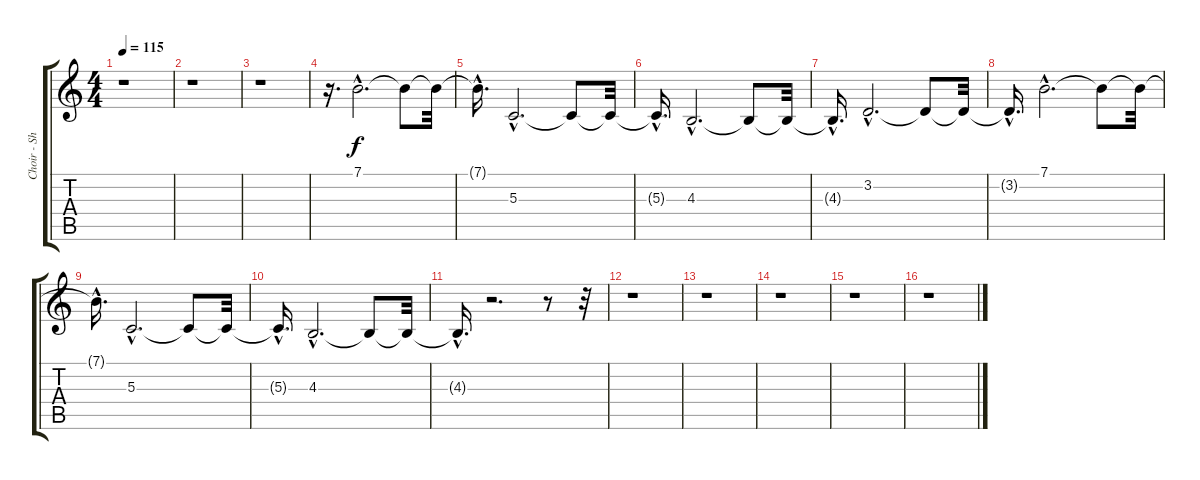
\track ("Choir - Sherinian" "Choir - Sh") {instrument choiraahs}
\staff {score tabs}
\tuning (E4 B3 G3 D3 A2 E2) {hide}
\ts (4 4)
\tempo 115
\clef g2
\ks c
r.1{dy f} |
r.1 |
r.1 |
r.16{d} 7.1{hac}.2{d} 7.1{t}.8 7.1{t}.32 |
7.1{hac t}.16{d} 5.3{hac}.2{d} 5.3{t}.8 5.3{t}.32 |
5.3{hac t}.16{d} 4.3{hac}.2{d} 4.3{t}.8 4.3{t}.32 |
4.3{hac t}.16{d} 3.2{hac}.2{d} 3.2{t}.8 3.2{t}.32 |
3.2{hac t}.16{d} 7.1{hac}.2{d} 7.1{t}.8 7.1{t}.32 |
7.1{hac t}.16{d} 5.3{hac}.2{d} 5.3{t}.8 5.3{t}.32 |
5.3{hac t}.16{d} 4.3{hac}.2{d} 4.3{t}.8 4.3{t}.32 |
4.3{hac t}.16{d} r.2{d} r.8 r.32 |
r.1 |
r.1 |
r.1 |
r.1 |
r.1
